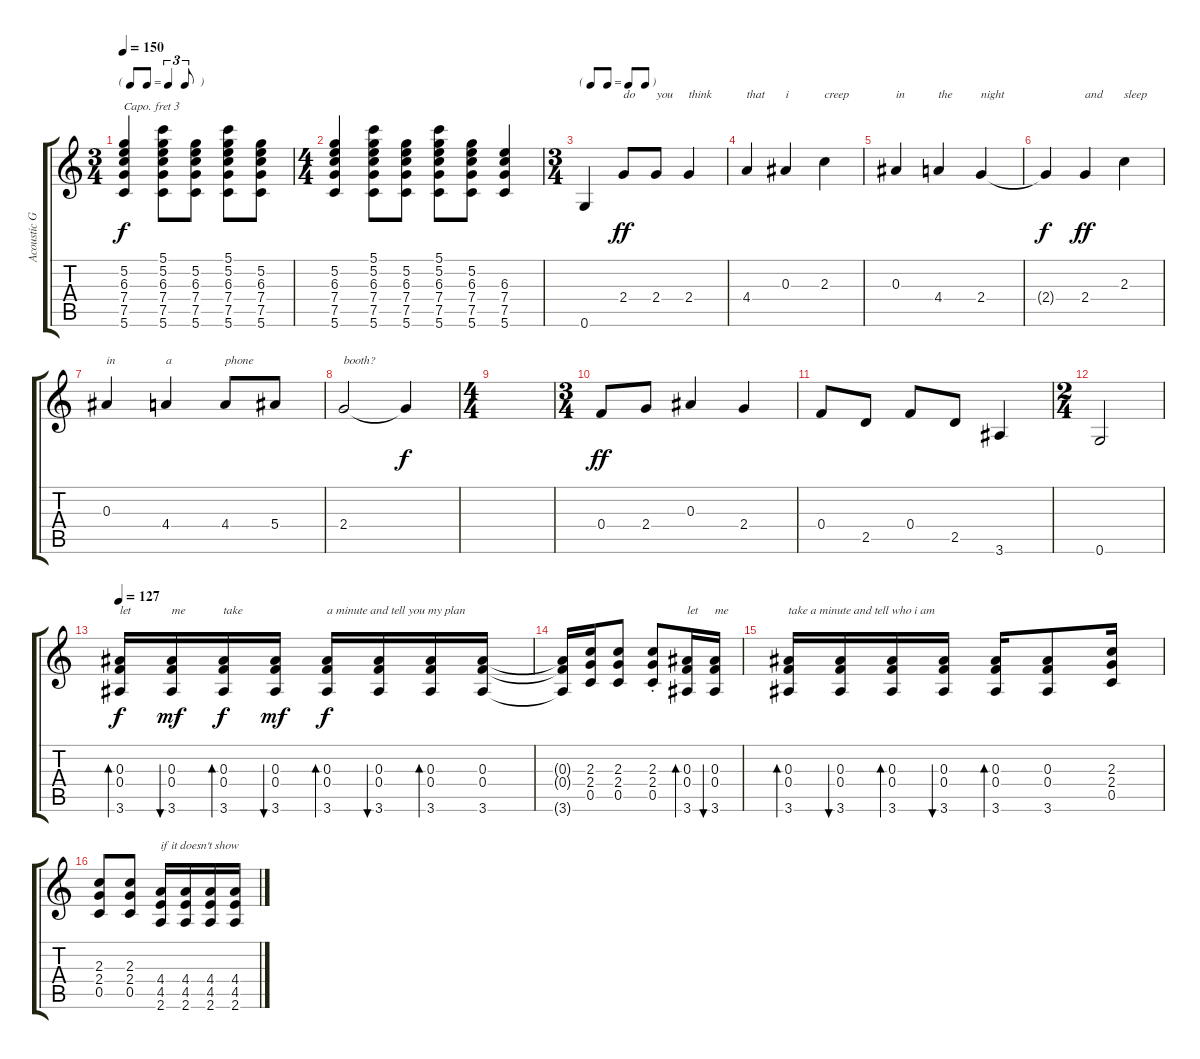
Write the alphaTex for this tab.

\track ("Acoustic Guitar" "Acoustic G") {instrument acousticguitarsteel}
\staff {score tabs}
\capo 3
\tuning (E4 B3 G3 D3 A2 E2) {hide}
\ts (3 4)
\tf triplet8th
\tempo 150
\clef g2
\ks c
(5.2 6.3 7.4 7.5 5.6).4{dy f} (5.1 5.2 6.3 7.4 7.5 5.6).8 (5.2 6.3 7.4 7.5 5.6).8 (5.1 5.2 6.3 7.4 7.5 5.6).8 (5.2 6.3 7.4 7.5 5.6).8 |
\ts (4 4)
(5.2 6.3 7.4 7.5 5.6).4 (5.1 5.2 6.3 7.4 7.5 5.6).8 (5.2 6.3 7.4 7.5 5.6).8 (5.1 5.2 6.3 7.4 7.5 5.6).8 (5.2 6.3 7.4 7.5 5.6).8 (6.3 7.4 7.5 5.6).4 |
\ts (3 4)
\tf none
0.6.4 2.4.8{txt "do " dy ff} 2.4.8{txt "you"} 2.4.4{txt "think"} |
4.4.4{txt "that"} 0.3.4{txt "i"} 2.3.4{txt "creep"} |
0.3.4{txt "in"} 4.4.4{txt "the"} 2.4.4{txt "night"} |
2.4{t}.4{dy f} 2.4.4{txt "and" dy ff} 2.3.4{txt "sleep"} |
0.3.4{txt "in"} 4.4.4{txt "a"} 4.4.8{txt "phone "} 5.4.8 |
2.4.2{txt "booth?"} 2.4{t}.4{dy f} |
\ts (4 4)
|
\ts (3 4)
0.4.8{dy ff} 2.4.8 0.3.4 2.4.4 |
0.4.8 2.5.8 0.4.8 2.5.8 3.6.4 |
\ts (2 4)
0.6.2 |
\tempo 127
(0.3 0.4 3.6).16{bd 120 txt "let" dy f} (0.3 0.4 3.6).16{bu 120 txt "me" dy mf} (0.3 0.4 3.6).16{bd 120 txt "take" dy f} (0.3 0.4 3.6).16{bu 120 dy mf} (0.3 0.4 3.6).16{bd 120 txt "a minute and tell you my plan" dy f} (0.3 0.4 3.6).16{bu 120} (0.3 0.4 3.6).16{bd 120} (0.3 0.4 3.6).16 |
(0.3{t} 0.4{t} 3.6{t}).16 (2.3 2.4 0.5).16 (2.3 2.4 0.5).8 (2.3{st} 2.4{st} 0.5{st}).8 (0.3 0.4 3.6).16{bd 120 txt "let"} (0.3 0.4 3.6).16{bu 120 txt "me"} |
(0.3 0.4 3.6).16{bd 120 txt "take a minute and tell who i am"} (0.3 0.4 3.6).16{bu 120} (0.3 0.4 3.6).16{bd 120} (0.3 0.4 3.6).16{bu 120} (0.3 0.4 3.6).16{bd 120} (0.3 0.4 3.6).8 (2.3 2.4 0.5).16 |
(2.3 2.4 0.5).8 (2.3 2.4 0.5).8 (4.4 4.5 2.6).16{txt "if it doesn't show"} (4.4 4.5 2.6).16 (4.4 4.5 2.6).16 (4.4 4.5 2.6).16
